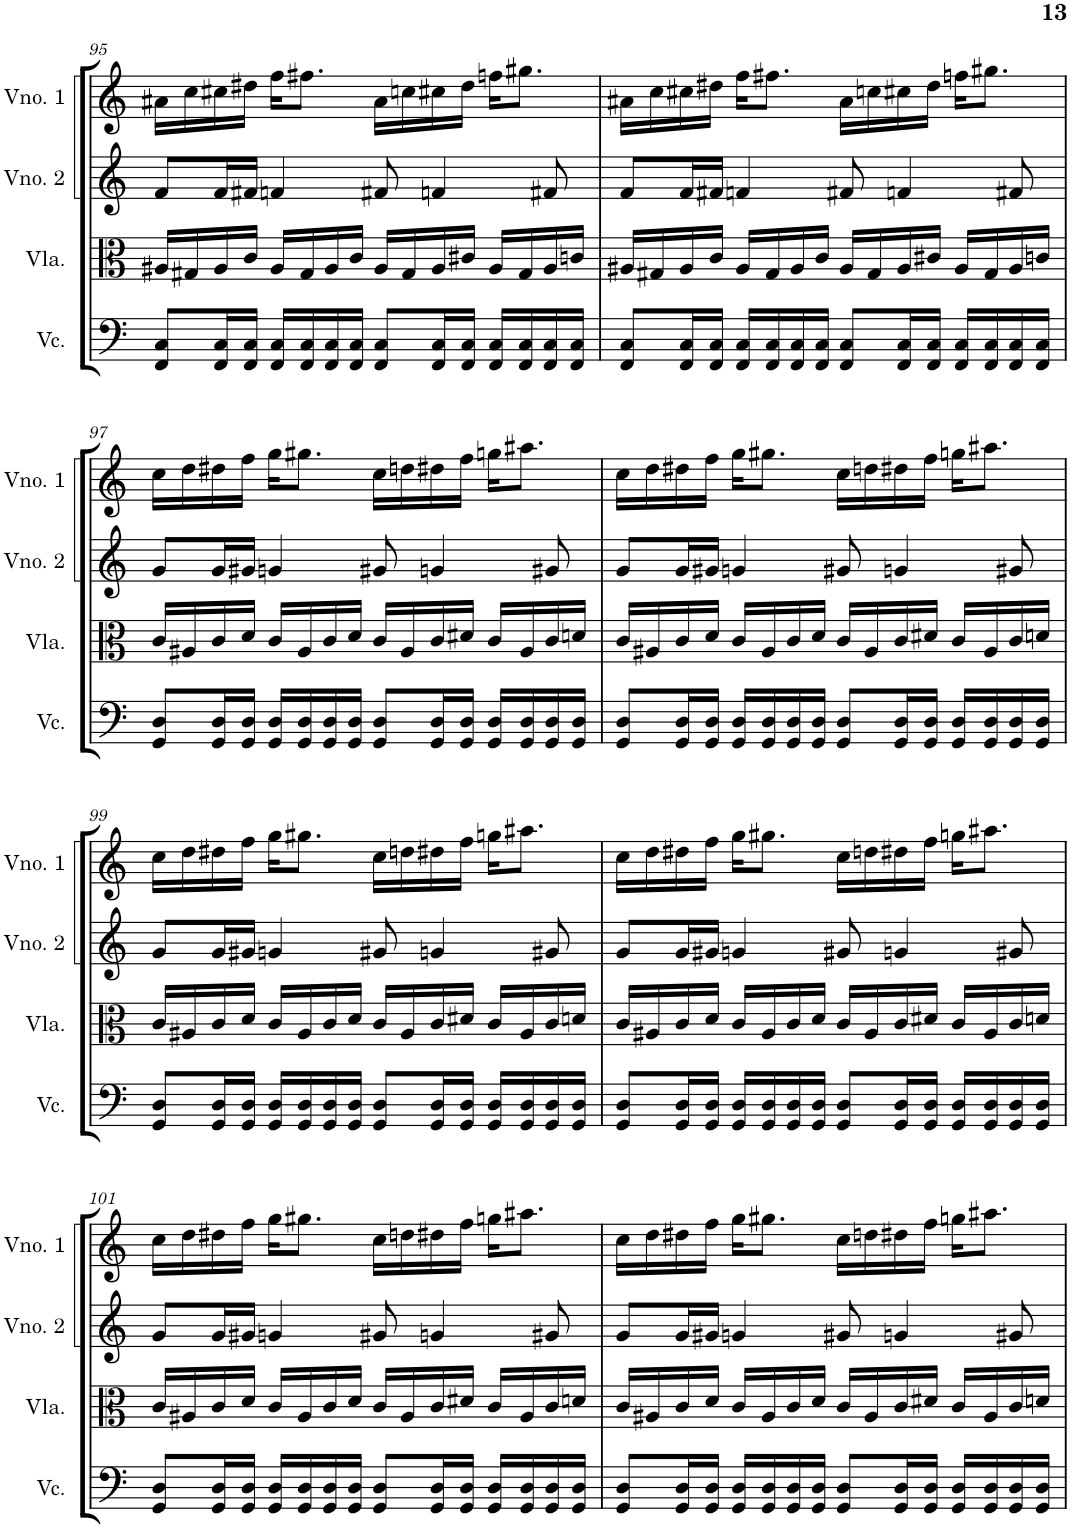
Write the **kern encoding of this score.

**kern	**kern	**kern	**kern
*part4	*part3	*part2	*part1
*staff4	*staff3	*staff2	*staff1
*I"Violoncelo	*I"Viola	*I"Violino 2	*I"Violino 1
*I'Vc.	*I'Vla.	*I'Vno. 2	*I'Vno. 1
!!LO:PB:g=z
*clefF4	*clefC3	*clefG2	*clefG2
*k[]	*k[]	*k[]	*k[]
*M4/4	*M4/4	*M4/4	*M4/4
=95	=95	=95	=95
8FF/ 8C/L	16A#X/LL	8f/L	16a#X\LL
.	16G#X/	.	16cc\
16FF/ 16C/L	16A#/	16f/L	16cc#X\
16FF/ 16C/JJ	16c/JJ	16f#X/JJ	16dd#X\JJ
16FF/ 16C/LL	16A#/LL	4fn/	16ff\KL
16FF/ 16C/	16G#/	.	8.ff#X\J
16FF/ 16C/	16A#/	.	.
16FF/ 16C/JJ	16c/JJ	.	.
8FF/ 8C/L	16A#/LL	8f#X/	16a#\LL
.	16G#/	.	16ccn\
16FF/ 16C/L	16A#/	4fn/	16cc#X\
16FF/ 16C/JJ	16c#X/JJ	.	16dd#\JJ
16FF/ 16C/LL	16A#/LL	.	16ffn\KL
16FF/ 16C/	16G#/	.	8.gg#X\J
16FF/ 16C/	16A#/	8f#X/	.
16FF/ 16C/JJ	16cn/JJ	.	.
=96	=96	=96	=96
8FF/ 8C/L	16A#X/LL	8f/L	16a#X\LL
.	16G#X/	.	16cc\
16FF/ 16C/L	16A#/	16f/L	16cc#X\
16FF/ 16C/JJ	16c/JJ	16f#X/JJ	16dd#X\JJ
16FF/ 16C/LL	16A#/LL	4fn/	16ff\KL
16FF/ 16C/	16G#/	.	8.ff#X\J
16FF/ 16C/	16A#/	.	.
16FF/ 16C/JJ	16c/JJ	.	.
8FF/ 8C/L	16A#/LL	8f#X/	16a#\LL
.	16G#/	.	16ccn\
16FF/ 16C/L	16A#/	4fn/	16cc#X\
16FF/ 16C/JJ	16c#X/JJ	.	16dd#\JJ
16FF/ 16C/LL	16A#/LL	.	16ffn\KL
16FF/ 16C/	16G#/	.	8.gg#X\J
16FF/ 16C/	16A#/	8f#X/	.
16FF/ 16C/JJ	16cn/JJ	.	.
!!LO:LB:g=z
=97	=97	=97	=97
8GG/ 8D/L	16c/LL	8g/L	16cc\LL
.	16A#X/	.	16dd\
16GG/ 16D/L	16c/	16g/L	16dd#X\
16GG/ 16D/JJ	16d/JJ	16g#X/JJ	16ff\JJ
16GG/ 16D/LL	16c/LL	4gn/	16gg\KL
16GG/ 16D/	16A#/	.	8.gg#X\J
16GG/ 16D/	16c/	.	.
16GG/ 16D/JJ	16d/JJ	.	.
8GG/ 8D/L	16c/LL	8g#X/	16cc\LL
.	16A#/	.	16ddn\
16GG/ 16D/L	16c/	4gn/	16dd#X\
16GG/ 16D/JJ	16d#X/JJ	.	16ff\JJ
16GG/ 16D/LL	16c/LL	.	16ggn\KL
16GG/ 16D/	16A#/	.	8.aa#X\J
16GG/ 16D/	16c/	8g#X/	.
16GG/ 16D/JJ	16dn/JJ	.	.
=98	=98	=98	=98
8GG/ 8D/L	16c/LL	8g/L	16cc\LL
.	16A#X/	.	16dd\
16GG/ 16D/L	16c/	16g/L	16dd#X\
16GG/ 16D/JJ	16d/JJ	16g#X/JJ	16ff\JJ
16GG/ 16D/LL	16c/LL	4gn/	16gg\KL
16GG/ 16D/	16A#/	.	8.gg#X\J
16GG/ 16D/	16c/	.	.
16GG/ 16D/JJ	16d/JJ	.	.
8GG/ 8D/L	16c/LL	8g#X/	16cc\LL
.	16A#/	.	16ddn\
16GG/ 16D/L	16c/	4gn/	16dd#X\
16GG/ 16D/JJ	16d#X/JJ	.	16ff\JJ
16GG/ 16D/LL	16c/LL	.	16ggn\KL
16GG/ 16D/	16A#/	.	8.aa#X\J
16GG/ 16D/	16c/	8g#X/	.
16GG/ 16D/JJ	16dn/JJ	.	.
!!LO:LB:g=z
=99	=99	=99	=99
8GG/ 8D/L	16c/LL	8g/L	16cc\LL
.	16A#X/	.	16dd\
16GG/ 16D/L	16c/	16g/L	16dd#X\
16GG/ 16D/JJ	16d/JJ	16g#X/JJ	16ff\JJ
16GG/ 16D/LL	16c/LL	4gn/	16gg\KL
16GG/ 16D/	16A#/	.	8.gg#X\J
16GG/ 16D/	16c/	.	.
16GG/ 16D/JJ	16d/JJ	.	.
8GG/ 8D/L	16c/LL	8g#X/	16cc\LL
.	16A#/	.	16ddn\
16GG/ 16D/L	16c/	4gn/	16dd#X\
16GG/ 16D/JJ	16d#X/JJ	.	16ff\JJ
16GG/ 16D/LL	16c/LL	.	16ggn\KL
16GG/ 16D/	16A#/	.	8.aa#X\J
16GG/ 16D/	16c/	8g#X/	.
16GG/ 16D/JJ	16dn/JJ	.	.
=100	=100	=100	=100
8GG/ 8D/L	16c/LL	8g/L	16cc\LL
.	16A#X/	.	16dd\
16GG/ 16D/L	16c/	16g/L	16dd#X\
16GG/ 16D/JJ	16d/JJ	16g#X/JJ	16ff\JJ
16GG/ 16D/LL	16c/LL	4gn/	16gg\KL
16GG/ 16D/	16A#/	.	8.gg#X\J
16GG/ 16D/	16c/	.	.
16GG/ 16D/JJ	16d/JJ	.	.
8GG/ 8D/L	16c/LL	8g#X/	16cc\LL
.	16A#/	.	16ddn\
16GG/ 16D/L	16c/	4gn/	16dd#X\
16GG/ 16D/JJ	16d#X/JJ	.	16ff\JJ
16GG/ 16D/LL	16c/LL	.	16ggn\KL
16GG/ 16D/	16A#/	.	8.aa#X\J
16GG/ 16D/	16c/	8g#X/	.
16GG/ 16D/JJ	16dn/JJ	.	.
!!LO:LB:g=z
=101	=101	=101	=101
8GG/ 8D/L	16c/LL	8g/L	16cc\LL
.	16A#X/	.	16dd\
16GG/ 16D/L	16c/	16g/L	16dd#X\
16GG/ 16D/JJ	16d/JJ	16g#X/JJ	16ff\JJ
16GG/ 16D/LL	16c/LL	4gn/	16gg\KL
16GG/ 16D/	16A#/	.	8.gg#X\J
16GG/ 16D/	16c/	.	.
16GG/ 16D/JJ	16d/JJ	.	.
8GG/ 8D/L	16c/LL	8g#X/	16cc\LL
.	16A#/	.	16ddn\
16GG/ 16D/L	16c/	4gn/	16dd#X\
16GG/ 16D/JJ	16d#X/JJ	.	16ff\JJ
16GG/ 16D/LL	16c/LL	.	16ggn\KL
16GG/ 16D/	16A#/	.	8.aa#X\J
16GG/ 16D/	16c/	8g#X/	.
16GG/ 16D/JJ	16dn/JJ	.	.
=102	=102	=102	=102
8GG/ 8D/L	16c/LL	8g/L	16cc\LL
.	16A#X/	.	16dd\
16GG/ 16D/L	16c/	16g/L	16dd#X\
16GG/ 16D/JJ	16d/JJ	16g#X/JJ	16ff\JJ
16GG/ 16D/LL	16c/LL	4gn/	16gg\KL
16GG/ 16D/	16A#/	.	8.gg#X\J
16GG/ 16D/	16c/	.	.
16GG/ 16D/JJ	16d/JJ	.	.
8GG/ 8D/L	16c/LL	8g#X/	16cc\LL
.	16A#/	.	16ddn\
16GG/ 16D/L	16c/	4gn/	16dd#X\
16GG/ 16D/JJ	16d#X/JJ	.	16ff\JJ
16GG/ 16D/LL	16c/LL	.	16ggn\KL
16GG/ 16D/	16A#/	.	8.aa#X\J
16GG/ 16D/	16c/	8g#X/	.
16GG/ 16D/JJ	16dn/JJ	.	.
=	=	=	=
*-	*-	*-	*-
